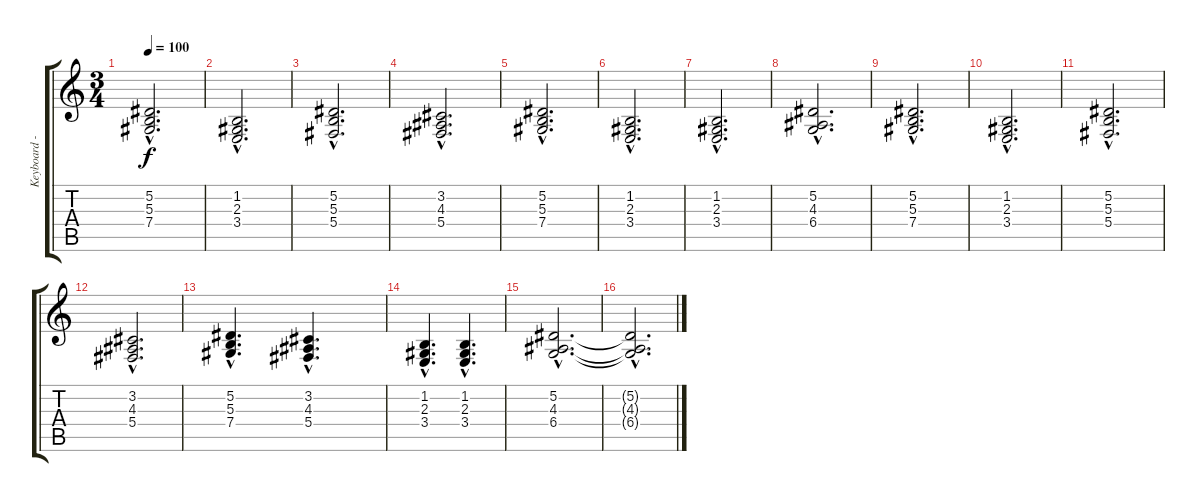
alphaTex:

\track ("Keyboard - Strings" "Keyboard -") {instrument stringensemble1}
\staff {score tabs}
\tuning (Eb4 Bb3 Gb3 Db3 Ab2 Eb2) {hide}
\ts (3 4)
\tempo 100
\clef g2
\ks c
(5.2{hac} 5.3{hac} 7.4{hac}).2{d dy f} |
(1.2{hac} 2.3{hac} 3.4{hac}).2{d} |
(5.2{hac} 5.3{hac} 5.4{hac}).2{d} |
(3.2{hac} 4.3{hac} 5.4{hac}).2{d} |
(5.2{hac} 5.3{hac} 7.4{hac}).2{d} |
(1.2{hac} 2.3{hac} 3.4{hac}).2{d} |
(1.2{hac} 2.3{hac} 3.4{hac}).2{d} |
(5.2{hac} 4.3{hac} 6.4{hac}).2{d} |
(5.2{hac} 5.3{hac} 7.4{hac}).2{d} |
(1.2{hac} 2.3{hac} 3.4{hac}).2{d} |
(5.2{hac} 5.3{hac} 5.4{hac}).2{d} |
(3.2{hac} 4.3{hac} 5.4{hac}).2{d} |
(5.2{hac} 5.3{hac} 7.4{hac}).4{d} (3.2{hac} 4.3{hac} 5.4{hac}).4{d} |
(1.2{hac} 2.3{hac} 3.4{hac}).4{d} (1.2{hac} 2.3{hac} 3.4{hac}).4{d} |
(5.2{hac} 4.3{hac} 6.4{hac}).2{d} |
(5.2{hac t} 4.3{hac t} 6.4{hac t}).2{d}
